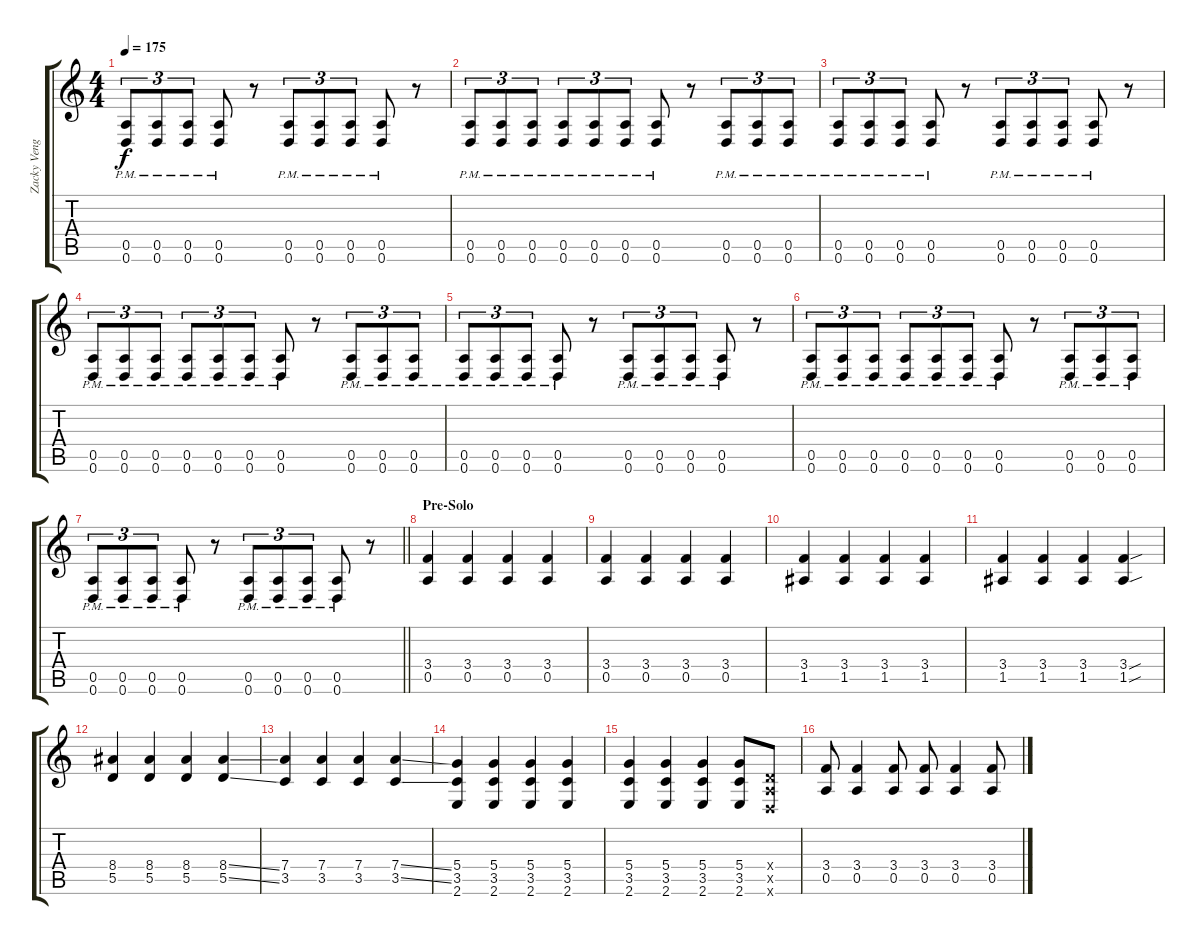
\track ("Zacky Vengeance" "Zacky Veng") {instrument distortionguitar}
\staff {score tabs}
\tuning (E4 B3 G3 D3 A2 D2) {hide}
\ts (4 4)
\tempo 175
\clef g2
\ks c
(0.5 0.6{pm}).8{tu (3 2) dy f} (0.5 0.6{pm}).8{tu (3 2)} (0.5 0.6{pm}).8{tu (3 2)} (0.5 0.6{pm}).8 r.8 (0.5 0.6{pm}).8{tu (3 2)} (0.5 0.6{pm}).8{tu (3 2)} (0.5 0.6{pm}).8{tu (3 2)} (0.5 0.6{pm}).8 r.8 |
(0.5 0.6{pm}).8{tu (3 2)} (0.5 0.6{pm}).8{tu (3 2)} (0.5 0.6{pm}).8{tu (3 2)} (0.5 0.6{pm}).8{tu (3 2)} (0.5 0.6{pm}).8{tu (3 2)} (0.5 0.6{pm}).8{tu (3 2)} (0.5 0.6{pm}).8 r.8 (0.5 0.6{pm}).8{tu (3 2)} (0.5 0.6{pm}).8{tu (3 2)} (0.5 0.6{pm}).8{tu (3 2)} |
(0.5 0.6{pm}).8{tu (3 2)} (0.5 0.6{pm}).8{tu (3 2)} (0.5 0.6{pm}).8{tu (3 2)} (0.5 0.6{pm}).8 r.8 (0.5 0.6{pm}).8{tu (3 2)} (0.5 0.6{pm}).8{tu (3 2)} (0.5 0.6{pm}).8{tu (3 2)} (0.5 0.6{pm}).8 r.8 |
(0.5 0.6{pm}).8{tu (3 2)} (0.5 0.6{pm}).8{tu (3 2)} (0.5 0.6{pm}).8{tu (3 2)} (0.5 0.6{pm}).8{tu (3 2)} (0.5 0.6{pm}).8{tu (3 2)} (0.5 0.6{pm}).8{tu (3 2)} (0.5 0.6{pm}).8 r.8 (0.5 0.6{pm}).8{tu (3 2)} (0.5 0.6{pm}).8{tu (3 2)} (0.5 0.6{pm}).8{tu (3 2)} |
(0.5 0.6{pm}).8{tu (3 2)} (0.5 0.6{pm}).8{tu (3 2)} (0.5 0.6{pm}).8{tu (3 2)} (0.5 0.6{pm}).8 r.8 (0.5 0.6{pm}).8{tu (3 2)} (0.5 0.6{pm}).8{tu (3 2)} (0.5 0.6{pm}).8{tu (3 2)} (0.5 0.6{pm}).8 r.8 |
(0.5 0.6{pm}).8{tu (3 2)} (0.5 0.6{pm}).8{tu (3 2)} (0.5 0.6{pm}).8{tu (3 2)} (0.5 0.6{pm}).8{tu (3 2)} (0.5 0.6{pm}).8{tu (3 2)} (0.5 0.6{pm}).8{tu (3 2)} (0.5 0.6{pm}).8 r.8 (0.5 0.6{pm}).8{tu (3 2)} (0.5 0.6{pm}).8{tu (3 2)} (0.5 0.6{pm}).8{tu (3 2)} |
\barLineRight lightlight
(0.5 0.6{pm}).8{tu (3 2)} (0.5 0.6{pm}).8{tu (3 2)} (0.5 0.6{pm}).8{tu (3 2)} (0.5 0.6{pm}).8 r.8 (0.5 0.6{pm}).8{tu (3 2)} (0.5 0.6{pm}).8{tu (3 2)} (0.5 0.6{pm}).8{tu (3 2)} (0.5 0.6{pm}).8 r.8 |
\section ("" "Pre-Solo")
(3.4 0.5).4 (3.4 0.5).4 (3.4 0.5).4 (3.4 0.5).4 |
(3.4 0.5).4 (3.4 0.5).4 (3.4 0.5).4 (3.4 0.5).4 |
(3.4 1.5).4 (3.4 1.5).4 (3.4 1.5).4 (3.4 1.5).4 |
(3.4 1.5).4 (3.4 1.5).4 (3.4 1.5).4 (3.4{sou} 1.5{sou}).4 |
(8.4 5.5).4 (8.4 5.5).4 (8.4 5.5).4 (8.4{ss} 5.5{ss}).4 |
(7.4 3.5).4 (7.4 3.5).4 (7.4 3.5).4 (7.4{ss} 3.5{ss}).4 |
(5.4 3.5 2.6).4 (5.4 3.5 2.6).4 (5.4 3.5 2.6).4 (5.4 3.5 2.6).4 |
(5.4 3.5 2.6).4 (5.4 3.5 2.6).4 (5.4 3.5 2.6).4 (5.4 3.5 2.6).8 (0.4{x} 0.5{x} 0.6{x}).8 |
(3.4 0.5).8 (3.4 0.5).4 (3.4 0.5).8 (3.4 0.5).8 (3.4 0.5).4 (3.4 0.5).8
